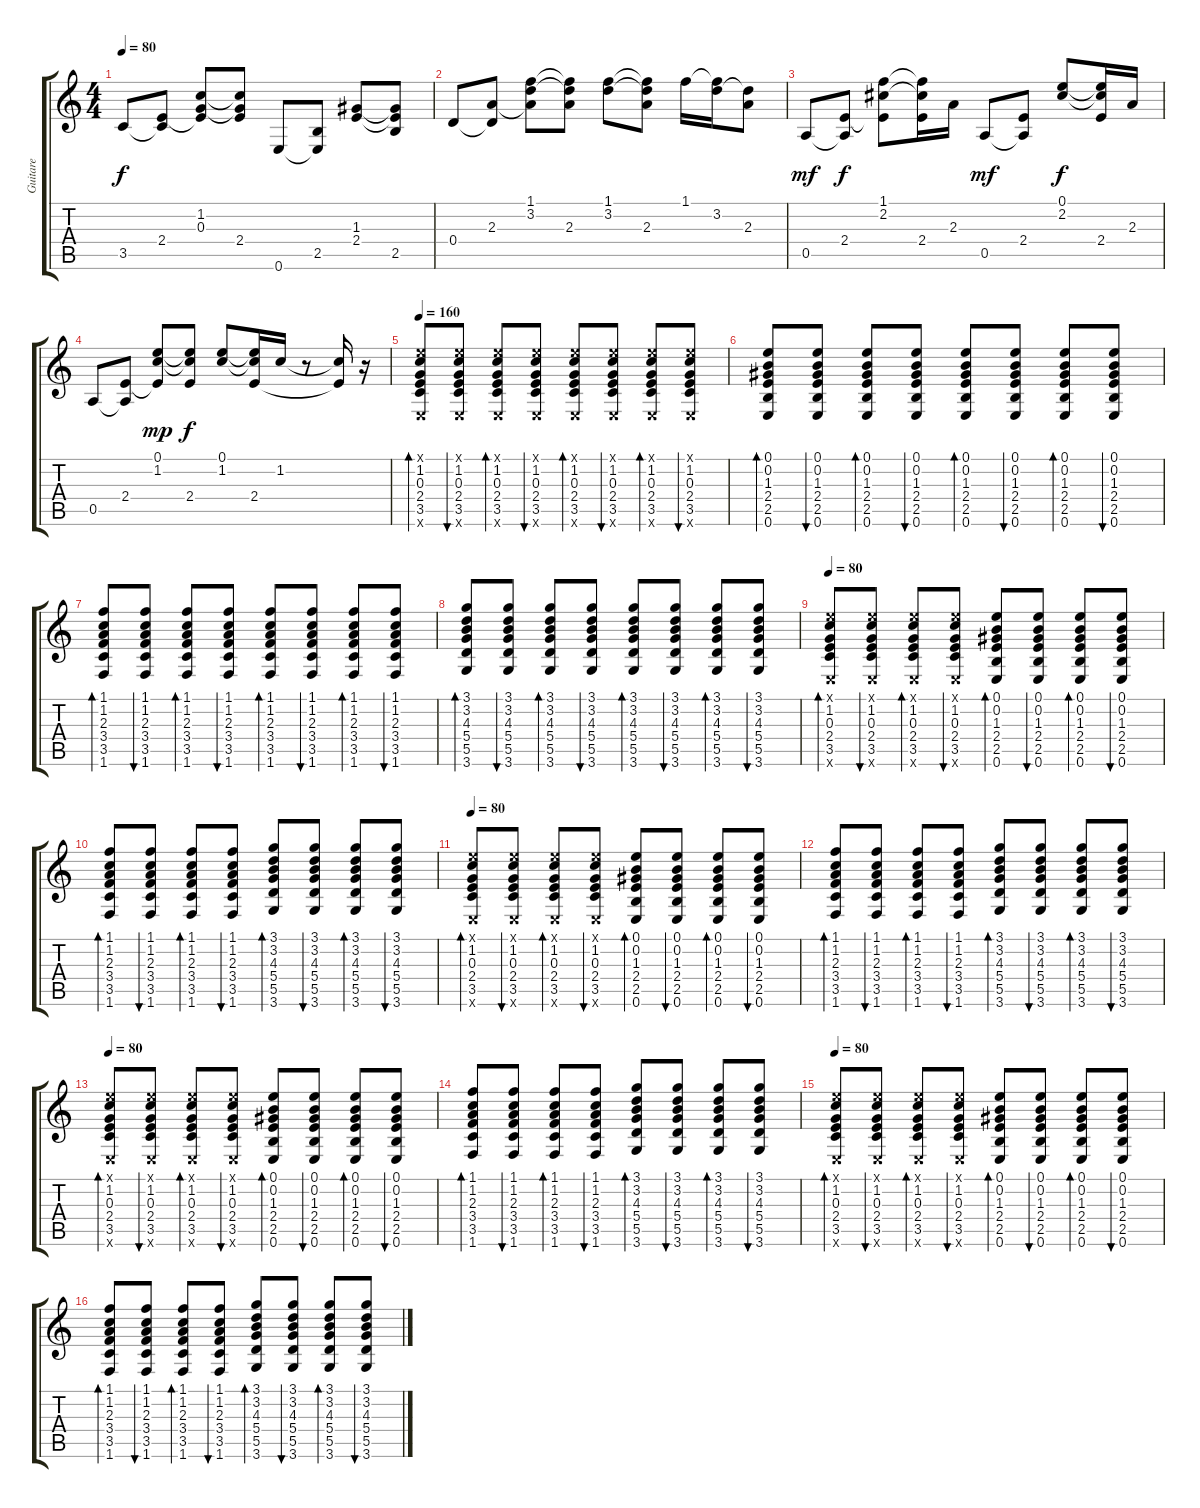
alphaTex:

\track ("Guitare" "Guitare") {instrument distortionguitar}
\staff {score tabs}
\tuning (E4 B3 G3 D3 A2 E2) {hide}
\ts (4 4)
\tempo 80
\clef g2
\ks c
3.5.8{dy f} (2.4 3.5{t}).8 (1.2 0.3 2.4{t}).8 (1.2{t} 0.3{t} 2.4).8 0.6.8 (2.5 0.6{t}).8 (1.3 2.4).8 (1.3{t} 2.4{t} 2.5).8 |
0.4.8 (2.3 0.4{t}).8 (1.1 3.2 2.3{t}).8 (1.1{t} 3.2{t} 2.3).8 (1.1 3.2).8 (1.1{t} 3.2{t} 2.3).8 1.1.16 (1.1{t} 3.2).16 (3.2{t} 2.3).8 |
0.5.8{dy mf} (2.4 0.5{t}).8{dy f} (1.1 2.2 2.4{t}).8 (1.1{t} 2.2{t} 2.4).16 2.3.16 0.5.8{dy mf} (2.4 0.5{t}).8 (0.1 2.2).8{dy f} (0.1{t} 2.2{t} 2.4).16 2.3.16 |
0.5.8 (2.4 0.5{t}).8 (0.1 1.2 2.4{t}).8{dy mp} (0.1{t} 1.2{t} 2.4).8{dy f} (0.1 1.2).8 (0.1{t} 1.2{t} 2.4).16 1.2.16{volume 16} r.8 (1.2{t} 2.4{t}).16 r.16 |
\tempo 160
(0.1{x} 1.2 0.3 2.4 3.5 0.6{x}).8{bd 30 volume 12 instrument overdrivenguitar} (0.1{x} 1.2 0.3 2.4 3.5 0.6{x}).8{bu 30} (0.1{x} 1.2 0.3 2.4 3.5 0.6{x}).8{bd 30} (0.1{x} 1.2 0.3 2.4 3.5 0.6{x}).8{bu 30} (0.1{x} 1.2 0.3 2.4 3.5 0.6{x}).8{bd 30} (0.1{x} 1.2 0.3 2.4 3.5 0.6{x}).8{bu 30} (0.1{x} 1.2 0.3 2.4 3.5 0.6{x}).8{bd 30} (0.1{x} 1.2 0.3 2.4 3.5 0.6{x}).8{bu 30} |
(0.1 0.2 1.3 2.4 2.5 0.6).8{bd 30} (0.1 0.2 1.3 2.4 2.5 0.6).8{bu 30} (0.1 0.2 1.3 2.4 2.5 0.6).8{bd 30} (0.1 0.2 1.3 2.4 2.5 0.6).8{bu 30} (0.1 0.2 1.3 2.4 2.5 0.6).8{bd 30} (0.1 0.2 1.3 2.4 2.5 0.6).8{bu 30} (0.1 0.2 1.3 2.4 2.5 0.6).8{bd 30} (0.1 0.2 1.3 2.4 2.5 0.6).8{bu 30} |
(1.1 1.2 2.3 3.4 3.5 1.6).8{bd 30} (1.1 1.2 2.3 3.4 3.5 1.6).8{bu 30} (1.1 1.2 2.3 3.4 3.5 1.6).8{bd 30} (1.1 1.2 2.3 3.4 3.5 1.6).8{bu 30} (1.1 1.2 2.3 3.4 3.5 1.6).8{bd 30} (1.1 1.2 2.3 3.4 3.5 1.6).8{bu 30} (1.1 1.2 2.3 3.4 3.5 1.6).8{bd 30} (1.1 1.2 2.3 3.4 3.5 1.6).8{bu 30} |
(3.1 3.2 4.3 5.4 5.5 3.6).8{bd 30} (3.1 3.2 4.3 5.4 5.5 3.6).8{bu 30} (3.1 3.2 4.3 5.4 5.5 3.6).8{bd 30} (3.1 3.2 4.3 5.4 5.5 3.6).8{bu 30} (3.1 3.2 4.3 5.4 5.5 3.6).8{bd 30} (3.1 3.2 4.3 5.4 5.5 3.6).8{bu 30} (3.1 3.2 4.3 5.4 5.5 3.6).8{bd 30} (3.1 3.2 4.3 5.4 5.5 3.6).8{bu 30} |
\tempo 80
(0.1{x} 1.2 0.3 2.4 3.5 0.6{x}).8{bd 30 volume 12 instrument overdrivenguitar} (0.1{x} 1.2 0.3 2.4 3.5 0.6{x}).8{bu 30} (0.1{x} 1.2 0.3 2.4 3.5 0.6{x}).8{bd 30} (0.1{x} 1.2 0.3 2.4 3.5 0.6{x}).8{bu 30} (0.1 0.2 1.3 2.4 2.5 0.6).8{bd 30} (0.1 0.2 1.3 2.4 2.5 0.6).8{bu 30} (0.1 0.2 1.3 2.4 2.5 0.6).8{bd 30} (0.1 0.2 1.3 2.4 2.5 0.6).8{bu 30} |
(1.1 1.2 2.3 3.4 3.5 1.6).8{bd 30} (1.1 1.2 2.3 3.4 3.5 1.6).8{bu 30} (1.1 1.2 2.3 3.4 3.5 1.6).8{bd 30} (1.1 1.2 2.3 3.4 3.5 1.6).8{bu 30} (3.1 3.2 4.3 5.4 5.5 3.6).8{bd 30} (3.1 3.2 4.3 5.4 5.5 3.6).8{bu 30} (3.1 3.2 4.3 5.4 5.5 3.6).8{bd 30} (3.1 3.2 4.3 5.4 5.5 3.6).8{bu 30} |
\tempo 80
(0.1{x} 1.2 0.3 2.4 3.5 0.6{x}).8{bd 30 volume 12 instrument overdrivenguitar} (0.1{x} 1.2 0.3 2.4 3.5 0.6{x}).8{bu 30} (0.1{x} 1.2 0.3 2.4 3.5 0.6{x}).8{bd 30} (0.1{x} 1.2 0.3 2.4 3.5 0.6{x}).8{bu 30} (0.1 0.2 1.3 2.4 2.5 0.6).8{bd 30} (0.1 0.2 1.3 2.4 2.5 0.6).8{bu 30} (0.1 0.2 1.3 2.4 2.5 0.6).8{bd 30} (0.1 0.2 1.3 2.4 2.5 0.6).8{bu 30} |
(1.1 1.2 2.3 3.4 3.5 1.6).8{bd 30} (1.1 1.2 2.3 3.4 3.5 1.6).8{bu 30} (1.1 1.2 2.3 3.4 3.5 1.6).8{bd 30} (1.1 1.2 2.3 3.4 3.5 1.6).8{bu 30} (3.1 3.2 4.3 5.4 5.5 3.6).8{bd 30} (3.1 3.2 4.3 5.4 5.5 3.6).8{bu 30} (3.1 3.2 4.3 5.4 5.5 3.6).8{bd 30} (3.1 3.2 4.3 5.4 5.5 3.6).8{bu 30} |
\tempo 80
(0.1{x} 1.2 0.3 2.4 3.5 0.6{x}).8{bd 30 volume 12 instrument overdrivenguitar} (0.1{x} 1.2 0.3 2.4 3.5 0.6{x}).8{bu 30} (0.1{x} 1.2 0.3 2.4 3.5 0.6{x}).8{bd 30} (0.1{x} 1.2 0.3 2.4 3.5 0.6{x}).8{bu 30} (0.1 0.2 1.3 2.4 2.5 0.6).8{bd 30} (0.1 0.2 1.3 2.4 2.5 0.6).8{bu 30} (0.1 0.2 1.3 2.4 2.5 0.6).8{bd 30} (0.1 0.2 1.3 2.4 2.5 0.6).8{bu 30} |
(1.1 1.2 2.3 3.4 3.5 1.6).8{bd 30} (1.1 1.2 2.3 3.4 3.5 1.6).8{bu 30} (1.1 1.2 2.3 3.4 3.5 1.6).8{bd 30} (1.1 1.2 2.3 3.4 3.5 1.6).8{bu 30} (3.1 3.2 4.3 5.4 5.5 3.6).8{bd 30} (3.1 3.2 4.3 5.4 5.5 3.6).8{bu 30} (3.1 3.2 4.3 5.4 5.5 3.6).8{bd 30} (3.1 3.2 4.3 5.4 5.5 3.6).8{bu 30} |
\tempo 80
(0.1{x} 1.2 0.3 2.4 3.5 0.6{x}).8{bd 30 volume 12 instrument overdrivenguitar} (0.1{x} 1.2 0.3 2.4 3.5 0.6{x}).8{bu 30} (0.1{x} 1.2 0.3 2.4 3.5 0.6{x}).8{bd 30} (0.1{x} 1.2 0.3 2.4 3.5 0.6{x}).8{bu 30} (0.1 0.2 1.3 2.4 2.5 0.6).8{bd 30} (0.1 0.2 1.3 2.4 2.5 0.6).8{bu 30} (0.1 0.2 1.3 2.4 2.5 0.6).8{bd 30} (0.1 0.2 1.3 2.4 2.5 0.6).8{bu 30} |
(1.1 1.2 2.3 3.4 3.5 1.6).8{bd 30} (1.1 1.2 2.3 3.4 3.5 1.6).8{bu 30} (1.1 1.2 2.3 3.4 3.5 1.6).8{bd 30} (1.1 1.2 2.3 3.4 3.5 1.6).8{bu 30} (3.1 3.2 4.3 5.4 5.5 3.6).8{bd 30} (3.1 3.2 4.3 5.4 5.5 3.6).8{bu 30} (3.1 3.2 4.3 5.4 5.5 3.6).8{bd 30} (3.1 3.2 4.3 5.4 5.5 3.6).8{bu 30}
